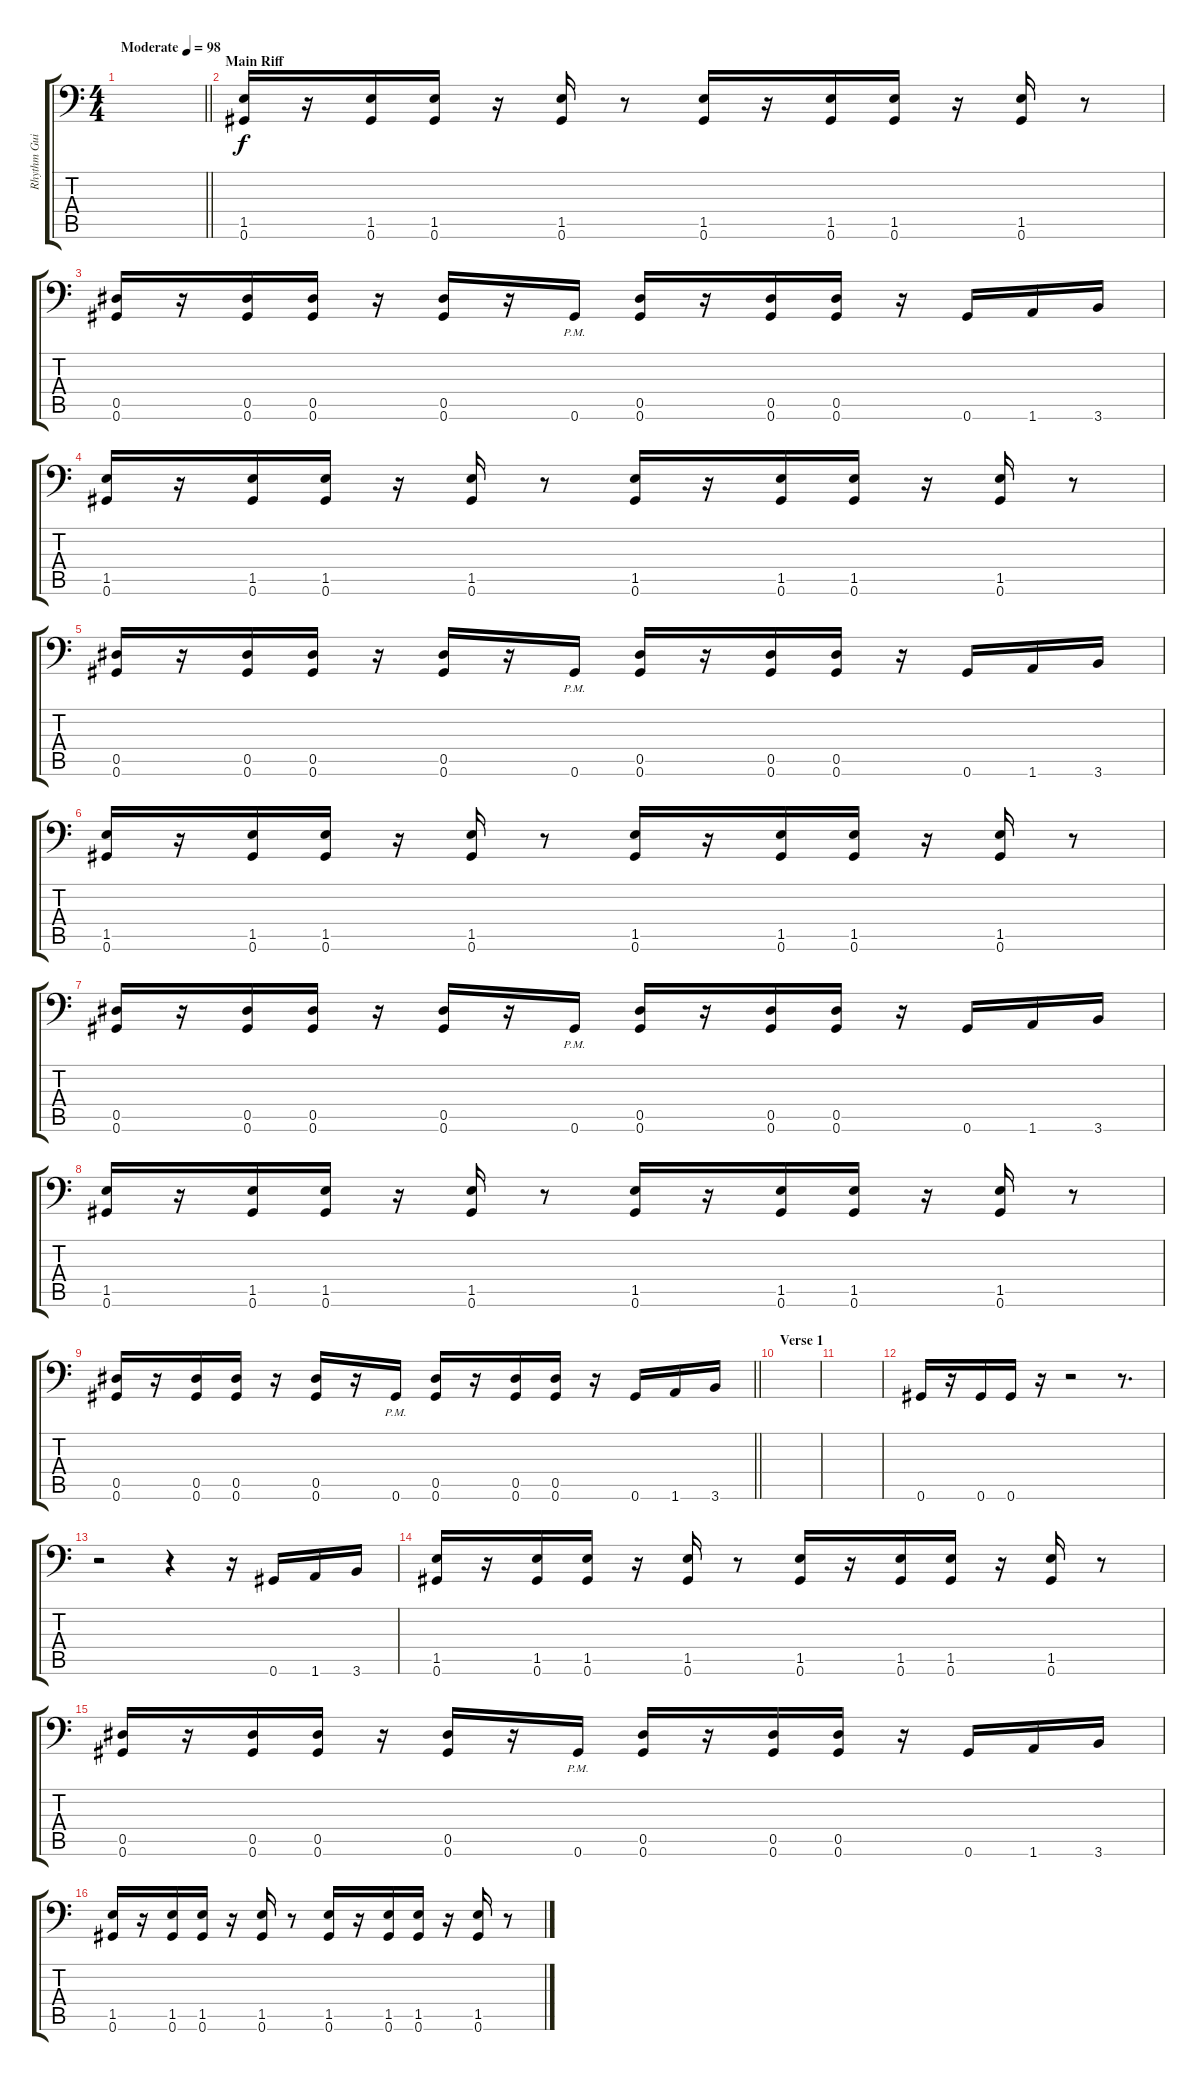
\track ("Rhythm Guitar" "Rhythm Gui") {instrument distortionguitar}
\staff {score tabs}
\tuning (Bb3 F3 Db3 Ab2 Eb2 Ab1) {hide}
\ts (4 4)
\tempo (98 "Moderate")
\clef f4
\barLineRight lightlight
\ks c
|
\section ("" "Main Riff")
(1.5 0.6).16 r.16 (1.5 0.6).16 (1.5 0.6).16 r.16 (1.5 0.6).16 r.8 (1.5 0.6).16 r.16 (1.5 0.6).16 (1.5 0.6).16 r.16 (1.5 0.6).16 r.8 |
(0.5 0.6).16 r.16 (0.5 0.6).16 (0.5 0.6).16 r.16 (0.5 0.6).16 r.16 0.6{pm}.16 (0.5 0.6).16 r.16 (0.5 0.6).16 (0.5 0.6).16 r.16 0.6.16 1.6.16 3.6.16 |
(1.5 0.6).16 r.16 (1.5 0.6).16 (1.5 0.6).16 r.16 (1.5 0.6).16 r.8 (1.5 0.6).16 r.16 (1.5 0.6).16 (1.5 0.6).16 r.16 (1.5 0.6).16 r.8 |
(0.5 0.6).16 r.16 (0.5 0.6).16 (0.5 0.6).16 r.16 (0.5 0.6).16 r.16 0.6{pm}.16 (0.5 0.6).16 r.16 (0.5 0.6).16 (0.5 0.6).16 r.16 0.6.16 1.6.16 3.6.16 |
(1.5 0.6).16 r.16 (1.5 0.6).16 (1.5 0.6).16 r.16 (1.5 0.6).16 r.8 (1.5 0.6).16 r.16 (1.5 0.6).16 (1.5 0.6).16 r.16 (1.5 0.6).16 r.8 |
(0.5 0.6).16 r.16 (0.5 0.6).16 (0.5 0.6).16 r.16 (0.5 0.6).16 r.16 0.6{pm}.16 (0.5 0.6).16 r.16 (0.5 0.6).16 (0.5 0.6).16 r.16 0.6.16 1.6.16 3.6.16 |
(1.5 0.6).16 r.16 (1.5 0.6).16 (1.5 0.6).16 r.16 (1.5 0.6).16 r.8 (1.5 0.6).16 r.16 (1.5 0.6).16 (1.5 0.6).16 r.16 (1.5 0.6).16 r.8 |
\barLineRight lightlight
(0.5 0.6).16 r.16 (0.5 0.6).16 (0.5 0.6).16 r.16 (0.5 0.6).16 r.16 0.6{pm}.16 (0.5 0.6).16 r.16 (0.5 0.6).16 (0.5 0.6).16 r.16 0.6.16 1.6.16 3.6.16 |
\section ("" "Verse 1")
|
|
0.6.16 r.16 0.6.16 0.6.16 r.16 r.2 r.8{d} |
r.2 r.4 r.16 0.6.16 1.6.16 3.6.16 |
(1.5 0.6).16 r.16 (1.5 0.6).16 (1.5 0.6).16 r.16 (1.5 0.6).16 r.8 (1.5 0.6).16 r.16 (1.5 0.6).16 (1.5 0.6).16 r.16 (1.5 0.6).16 r.8 |
(0.5 0.6).16 r.16 (0.5 0.6).16 (0.5 0.6).16 r.16 (0.5 0.6).16 r.16 0.6{pm}.16 (0.5 0.6).16 r.16 (0.5 0.6).16 (0.5 0.6).16 r.16 0.6.16 1.6.16 3.6.16 |
(1.5 0.6).16 r.16 (1.5 0.6).16 (1.5 0.6).16 r.16 (1.5 0.6).16 r.8 (1.5 0.6).16 r.16 (1.5 0.6).16 (1.5 0.6).16 r.16 (1.5 0.6).16 r.8
